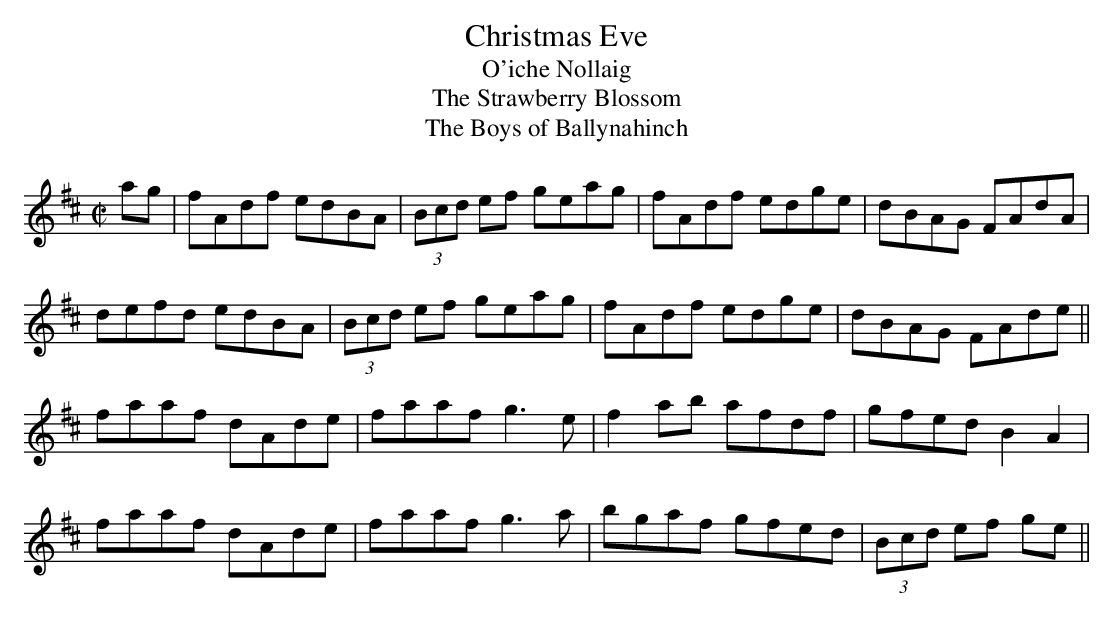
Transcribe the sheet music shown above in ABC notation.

X:1
T:Christmas Eve
T:O'iche Nollaig
T:Strawberry Blossom, The
T:Boys of Ballynahinch, The
M:C|
K:D
ag|fAdf edBA|(3Bcd ef geag|fAdf edge|dBAG FAdA|
defd edBA|(3Bcd ef geag|fAdf edge|dBAG FAde||
faaf dAde|faaf g3e|f2ab afdf|gfed B2A2|
faaf dAde|faaf g3a|bgaf gfed|(3Bcd ef ge||
